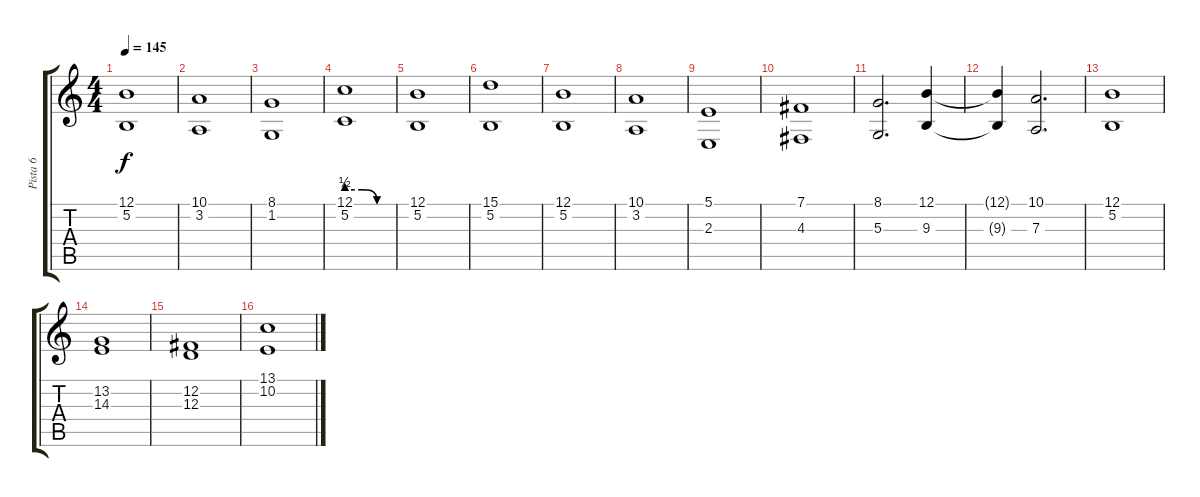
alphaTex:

\track ("Pista 6" "Pista 6") {instrument stringensemble1}
\staff {score tabs}
\tuning (B3 Gb3 D3 A2 E2 B1) {hide}
\ts (4 4)
\tempo 145
\clef g2
\ks c
(12.1 5.2).1{dy f} |
(10.1 3.2).1 |
(8.1 1.2).1 |
(12.1{be (custom 0 2 20 2 40 0 60 0)} 5.2{be (custom 0 2 20 2 40 0 60 0)}).1 |
(12.1 5.2).1 |
(15.1 5.2).1 |
(12.1 5.2).1 |
(10.1 3.2).1 |
(5.1 2.3).1 |
(7.1 4.3).1 |
(8.1 5.3).2{d} (12.1 9.3).4 |
(12.1{t} 9.3{t}).4 (10.1 7.3).2{d} |
(12.1 5.2).1{volume 9 instrument stringensemble1} |
(13.2 14.3).1 |
(12.2 12.3).1 |
(13.1 10.2).1
